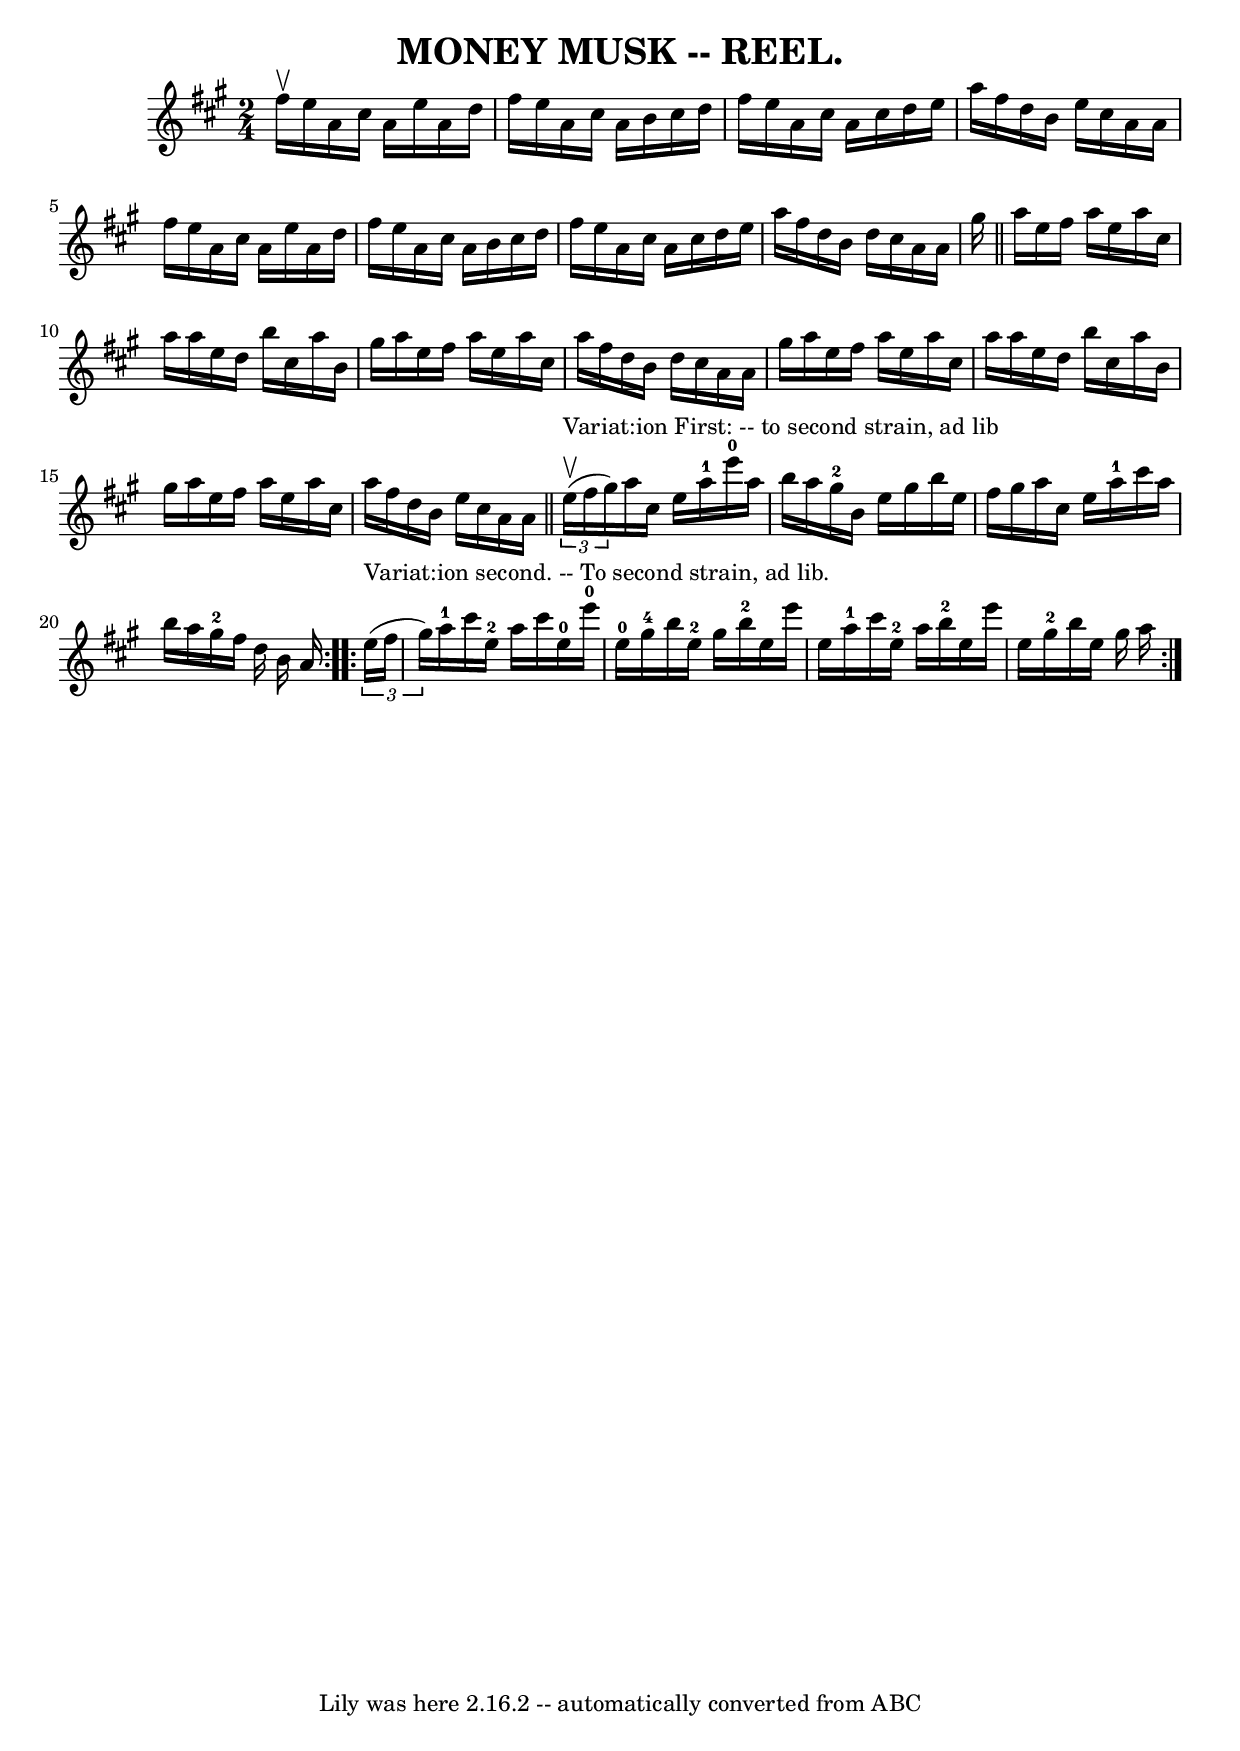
\version "2.16.2"
\include "Mammoth.ily"
\header {
  crossRefNumber = "6"
  footnotes = ""
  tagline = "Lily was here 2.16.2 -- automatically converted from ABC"
  title = "MONEY MUSK -- REEL."

}
voicedefault =  {


  \time 2/4 
  \key a \major
  fis''16^\upbow |
  e''16 a'16 cis''16   
  a'16 e''16 a'16 d''16 fis''16  |
  e''16 a'16 cis''16 
  a'16 b'16 cis''16 d''16 fis''16  |
  e''16 a'16    
  cis''16 a'16 cis''16 d''16 e''16 a''16  |
  fis''16    
  d''16 b'16 e''16 cis''16 a'16 a'16 fis''16  |
  
  e''16 a'16 cis''16 a'16 e''16 a'16 d''16 fis''16  |
  
  e''16 a'16 cis''16 a'16 b'16 cis''16 d''16 fis''16  
  |
  e''16 a'16 cis''16 a'16 cis''16 d''16 e''16    
  a''16  |
  fis''16 d''16 b'16 d''16 cis''16 a'16 a'16  
  gis''16  \bar "||" a''16 e''16 fis''16 a''16 e''16 a''16   
  cis''16 a''16  |
  a''16 e''16 d''16 b''16 cis''16    
  a''16 b'16 gis''16  |
  a''16 e''16 fis''16 a''16    
  e''16 a''16 cis''16 a''16  |
  fis''16 d''16 b'16    
  d''16 cis''16 a'16 a'16 gis''16  |
  a''16 e''16    
  fis''16 a''16 e''16 a''16 cis''16 a''16  |
  a''16    
  e''16 d''16 b''16 cis''16 a''16 b'16 gis''16  |
  
  a''16 e''16 fis''16 a''16 e''16 a''16 cis''16 a''16  
  |
  fis''16 d''16 b'16 e''16 cis''16 a'16 a'16  
  \bar "||"     
  \repeat volta 2 {
    \times 2/3 { e''16 
		^"Variat:ion First: -- to second strain, ad lib"^\upbow(fis''16 gis''16  
		 -) 
	       } |
    a''16 cis''16 e''16 a''16-1 e'''16-0   
    a''16 b''16 a''16  |
    gis''16-2 b'16 e''16 gis''16    
    b''16 e''16 fis''16 gis''16  |
    a''16 cis''16 e''16    
    a''16-1 cis'''16 a''16 b''16 a''16  |
    gis''16-2   
    fis''16 d''16 b'16 a'16  
  }     
  \repeat volta 2 {
    \times 2/3 {   
      e''16^"Variat:ion second. -- To second strain, ad lib."(fis''16 gis''16  
      -) 
    } |
    a''16-1 cis'''16 e''16-2 a''16 cis'''16    
    e''16-0 e'''16-0 e''16-0 |
    gis''16-4 b''16 e''16 
    -2 gis''16 b''16-2 e''16 e'''16 e''16  |
    a''16 
    -1 cis'''16 e''16-2 a''16 b''16-2 e''16 e'''16    
    e''16  |
    gis''16-2 b''16 e''16 gis''16 a''16  
  }   

}

\score{
  <<

    \context Staff="default"
    {
      \voicedefault 
      
    }

  >>
  \layout {
    
  }
  \midi {
  }

}
